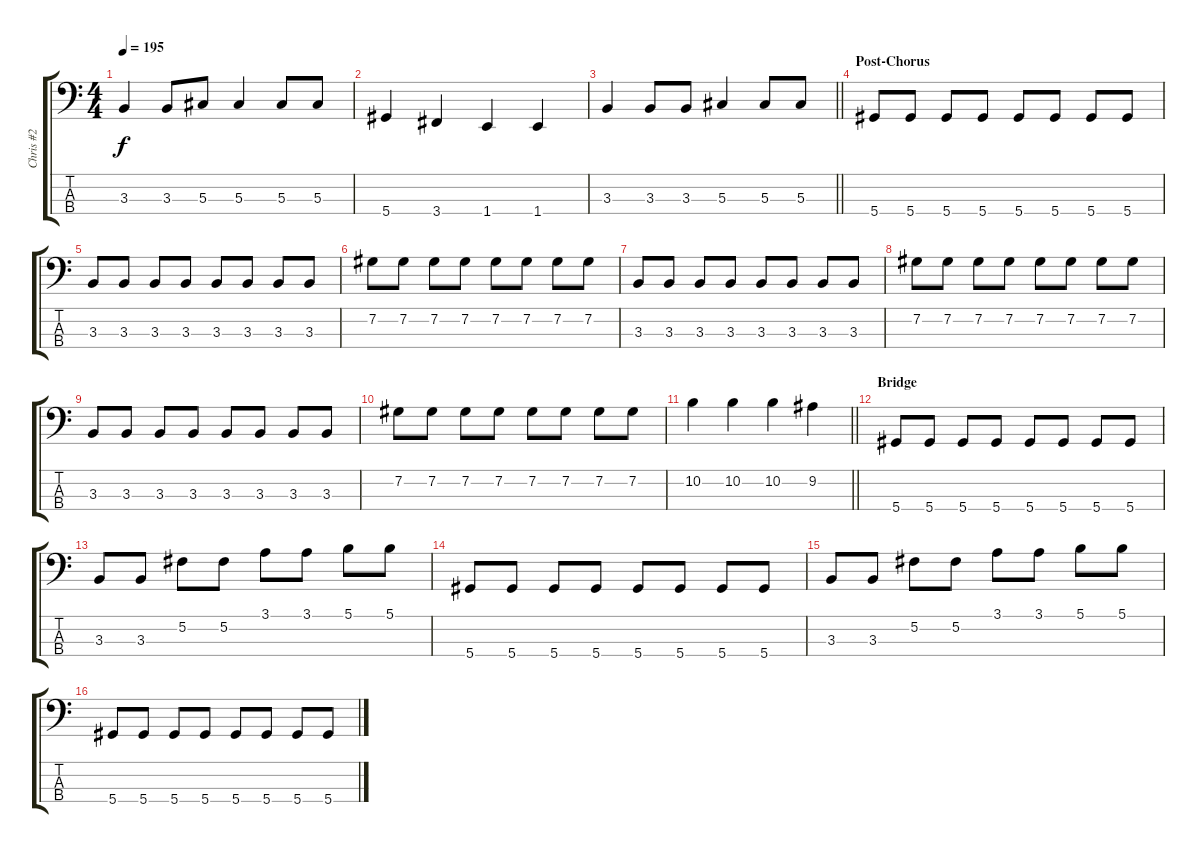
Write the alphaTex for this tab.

\track ("Chris #2" "Chris #2") {instrument electricbasspick}
\staff {score tabs}
\tuning (Gb2 Db2 Ab1 Eb1) {hide}
\ts (4 4)
\tempo 195
\clef f4
\ks c
3.3.4{dy f} 3.3.8 5.3.8 5.3.4 5.3.8 5.3.8 |
5.4.4 3.4.4 1.4.4 1.4.4 |
\barLineRight lightlight
3.3.4 3.3.8 3.3.8 5.3.4 5.3.8 5.3.8 |
\section ("" "Post-Chorus")
5.4.8 5.4.8 5.4.8 5.4.8 5.4.8 5.4.8 5.4.8 5.4.8 |
3.3.8 3.3.8 3.3.8 3.3.8 3.3.8 3.3.8 3.3.8 3.3.8 |
7.2.8 7.2.8 7.2.8 7.2.8 7.2.8 7.2.8 7.2.8 7.2.8 |
3.3.8 3.3.8 3.3.8 3.3.8 3.3.8 3.3.8 3.3.8 3.3.8 |
7.2.8 7.2.8 7.2.8 7.2.8 7.2.8 7.2.8 7.2.8 7.2.8 |
3.3.8 3.3.8 3.3.8 3.3.8 3.3.8 3.3.8 3.3.8 3.3.8 |
7.2.8 7.2.8 7.2.8 7.2.8 7.2.8 7.2.8 7.2.8 7.2.8 |
\barLineRight lightlight
10.2.4 10.2.4 10.2.4 9.2.4 |
\section ("" "Bridge")
5.4.8 5.4.8 5.4.8 5.4.8 5.4.8 5.4.8 5.4.8 5.4.8 |
3.3.8 3.3.8 5.2.8 5.2.8 3.1.8 3.1.8 5.1.8 5.1.8 |
5.4.8 5.4.8 5.4.8 5.4.8 5.4.8 5.4.8 5.4.8 5.4.8 |
3.3.8 3.3.8 5.2.8 5.2.8 3.1.8 3.1.8 5.1.8 5.1.8 |
5.4.8 5.4.8 5.4.8 5.4.8 5.4.8 5.4.8 5.4.8 5.4.8
